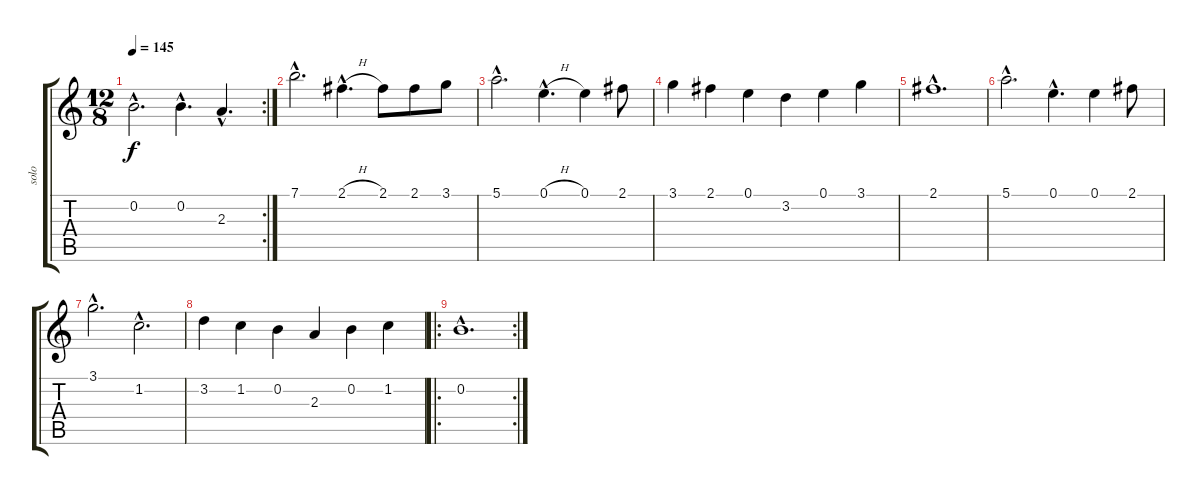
\track ("solo" "solo") {instrument acousticguitarsteel}
\staff {score tabs}
\tuning (E4 B3 G3 D3 A2 E2) {hide}
\rc 2
\ts (12 8)
\tempo 145
\clef g2
\ks c
0.2{hac}.2{d dy f instrument acousticguitarsteel} 0.2{hac}.4{d} 2.3{hac}.4{d} |
7.1{hac}.2{d} 2.1{h hac}.4{d} 2.1.8 2.1.8 3.1.8 |
5.1{hac}.2{d} 0.1{h hac}.4{d} 0.1.4 2.1.8 |
3.1.4 2.1.4 0.1.4 3.2.4 0.1.4 3.1.4 |
2.1{hac}.1{d} |
5.1{hac}.2{d} 0.1{hac}.4{d} 0.1.4 2.1.8 |
3.1{hac}.2{d} 1.2{hac}.2{d} |
3.2.4 1.2.4 0.2.4 2.3.4 0.2.4 1.2.4 |
\ro
\rc 2
0.2{hac}.1{d}
